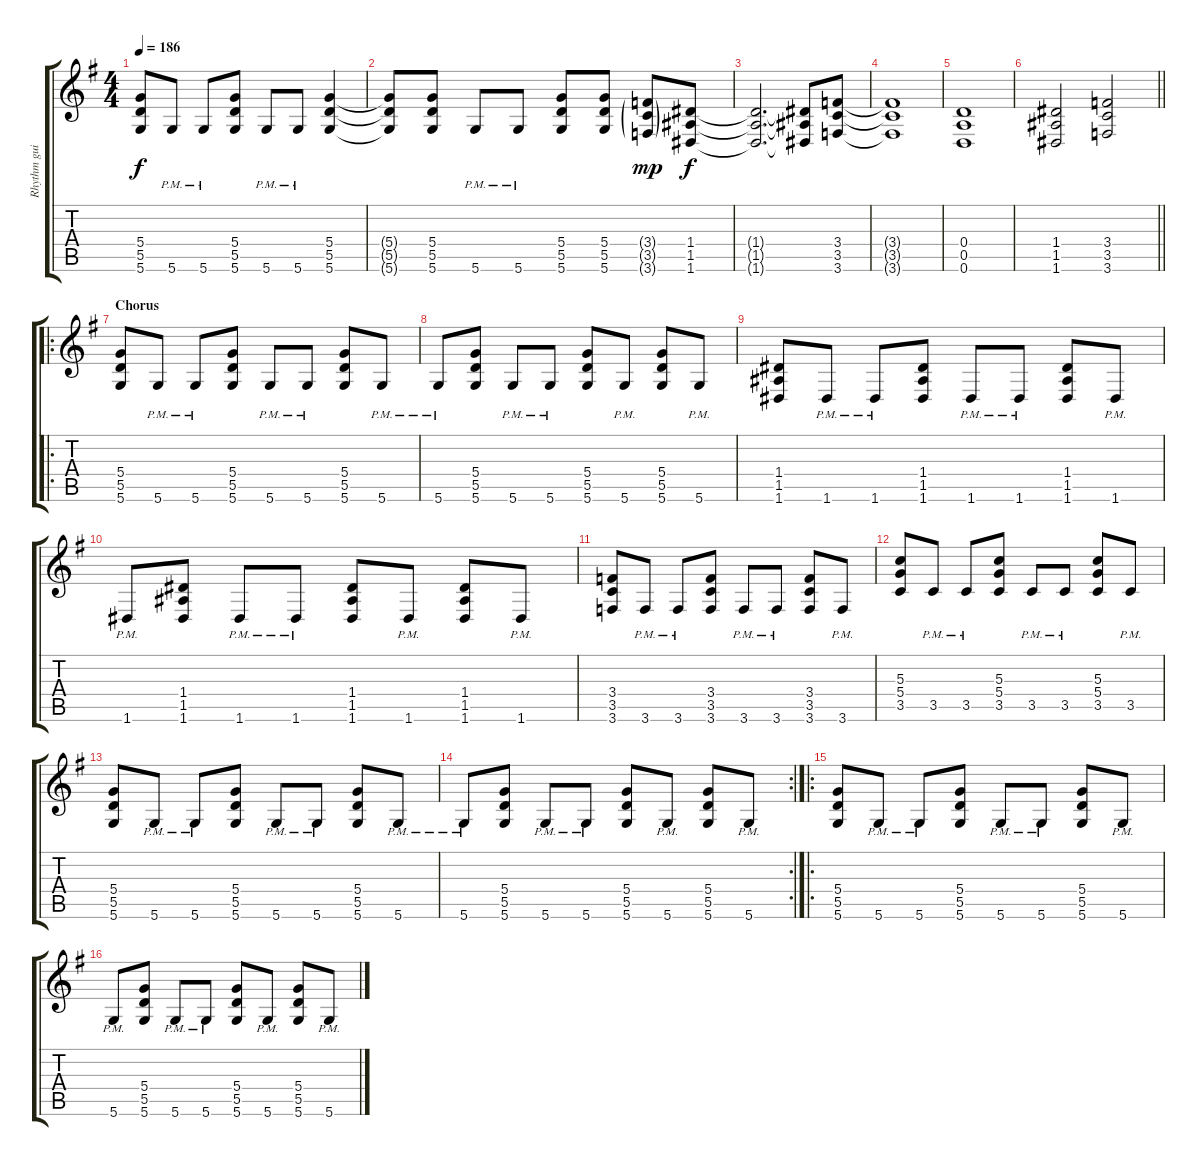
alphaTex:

\track ("Rhythm guitar" "Rhythm gui") {instrument overdrivenguitar}
\staff {score tabs}
\tuning (E4 B3 G3 D3 A2 D2) {hide}
\ts (4 4)
\tempo 186
\clef g2
\ks g
(5.4 5.5 5.6).8{dy f} 5.6{pm}.8 5.6{pm}.8 (5.4 5.5 5.6).8 5.6{pm}.8 5.6{pm}.8 (5.4 5.5 5.6).4 |
(5.4{t} 5.5{t} 5.6{t}).8 (5.4 5.5 5.6).8 5.6{pm}.8 5.6{pm}.8 (5.4 5.5 5.6).8 (5.4 5.5 5.6).8 (3.4{g} 3.5{g} 3.6{g}).8{dy mp} (1.4 1.5 1.6).8{dy f} |
(1.4{t} 1.5{t} 1.6{t}).2{d} (1.4{t} 1.5{t} 1.6{t}).8 (3.4 3.5 3.6).8 |
(3.4{t} 3.5{t} 3.6{t}).1 |
(0.4 0.5 0.6).1 |
\barLineRight lightlight
(1.4 1.5 1.6).2 (3.4 3.5 3.6).2 |
\ro
\section ("" "Chorus")
(5.4 5.5 5.6).8 5.6{pm}.8 5.6{pm}.8 (5.4 5.5 5.6).8 5.6{pm}.8 5.6{pm}.8 (5.4 5.5 5.6).8 5.6{pm}.8 |
5.6{pm}.8 (5.4 5.5 5.6).8 5.6{pm}.8 5.6{pm}.8 (5.4 5.5 5.6).8 5.6{pm}.8 (5.4 5.5 5.6).8 5.6{pm}.8 |
(1.4 1.5 1.6).8 1.6{pm}.8 1.6{pm}.8 (1.4 1.5 1.6).8 1.6{pm}.8 1.6{pm}.8 (1.4 1.5 1.6).8 1.6{pm}.8 |
1.6{pm}.8 (1.4 1.5 1.6).8 1.6{pm}.8 1.6{pm}.8 (1.4 1.5 1.6).8 1.6{pm}.8 (1.4 1.5 1.6).8 1.6{pm}.8 |
(3.4 3.5 3.6).8 3.6{pm}.8 3.6{pm}.8 (3.4 3.5 3.6).8 3.6{pm}.8 3.6{pm}.8 (3.4 3.5 3.6).8 3.6{pm}.8 |
(5.3 5.4 3.5).8 3.5{pm}.8 3.5{pm}.8 (5.3 5.4 3.5).8 3.5{pm}.8 3.5{pm}.8 (5.3 5.4 3.5).8 3.5{pm}.8 |
(5.4 5.5 5.6).8 5.6{pm}.8 5.6{pm}.8 (5.4 5.5 5.6).8 5.6{pm}.8 5.6{pm}.8 (5.4 5.5 5.6).8 5.6{pm}.8 |
\rc 2
5.6{pm}.8 (5.4 5.5 5.6).8 5.6{pm}.8 5.6{pm}.8 (5.4 5.5 5.6).8 5.6{pm}.8 (5.4 5.5 5.6).8 5.6{pm}.8 |
\ro
(5.4 5.5 5.6).8 5.6{pm}.8 5.6{pm}.8 (5.4 5.5 5.6).8 5.6{pm}.8 5.6{pm}.8 (5.4 5.5 5.6).8 5.6{pm}.8 |
5.6{pm}.8 (5.4 5.5 5.6).8 5.6{pm}.8 5.6{pm}.8 (5.4 5.5 5.6).8 5.6{pm}.8 (5.4 5.5 5.6).8 5.6{pm}.8
